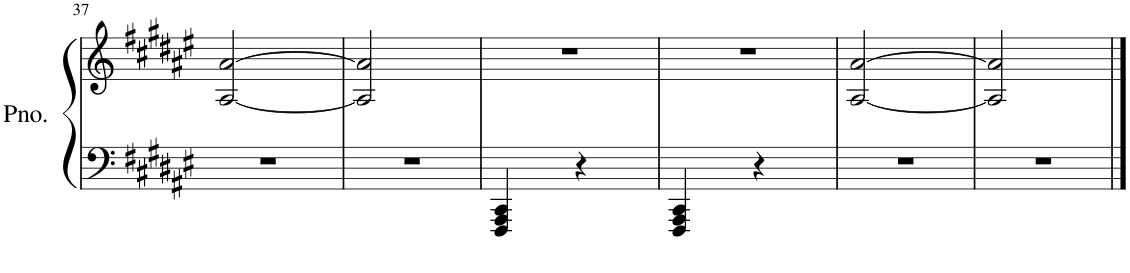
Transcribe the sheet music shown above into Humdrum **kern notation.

**kern	**kern
*part1	*part1
*staff2	*staff1
*I"Piano	*
*I'Pno.	*
!!LO:PB:g=z
*clefF4	*clefG2
*k[f#c#g#d#a#e#]	*k[f#c#g#d#a#e#]
*M2/4	*M2/4
=37	=37
2r	[2A#/ [2a#/
=38	=38
2r	2A#/] 2a#/]
=39	=39
4FFF#/ 4AAA#/ 4CC#/	2r
4r	.
=40	=40
4FFF#/ 4AAA#/ 4CC#/	2r
4r	.
=41	=41
2r	[2A#/ [2a#/
=42	=42
2r	2A#/] 2a#/]
==	==
*-	*-
